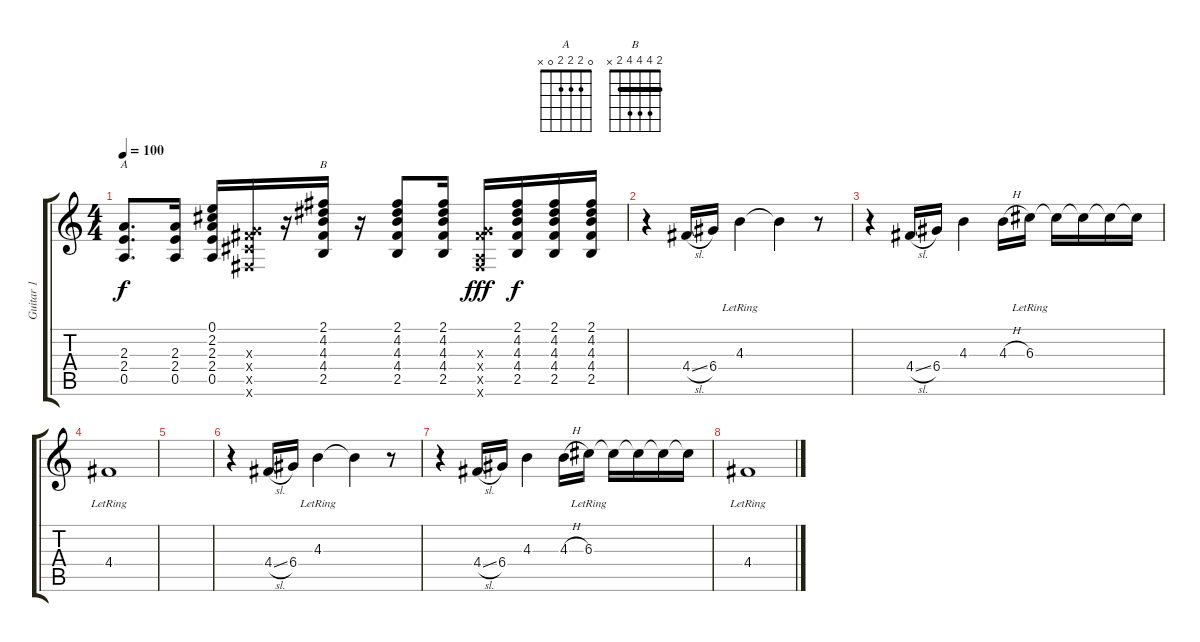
\track ("Guitar 1" "Guitar 1") {instrument acousticguitarnylon}
\staff {score tabs}
\tuning (E4 B3 G3 D3 A2 E2) {hide}
\chord ("A" 0 2 2 2 0 x)
\chord ("B" 2 4 4 4 2 x) {barre 2}
\ts (4 4)
\tempo 100
\clef g2
\ks c
(2.3 2.4 0.5).8{d ch "A" dy f} (2.3 2.4 0.5).16 (0.1 2.2 2.3 2.4 0.5).16 (0.3{x} 4.4{x} 4.5{x} 2.6{x}).16 r.16 (2.1 4.2 4.3 4.4 2.5).16{ch "B"} r.16 (2.1 4.2 4.3 4.4 2.5).8 (2.1 4.2 4.3 4.4 2.5).16 (0.3{x} 4.4{x} 0.5{x} 2.6{x}).16{dy fff} (2.1 4.2 4.3 4.4 2.5).16{dy f} (2.1 4.2 4.3 4.4 2.5).16 (2.1 4.2 4.3 4.4 2.5).16 |
r.4{volume 15} 4.4{sl}.16 6.4.16 4.3{lr}.4 4.3{t}.4 r.8 |
r.4 4.4{sl}.16 6.4.16 4.3.4 4.3{h}.16 6.3{lr}.16 6.3{t}.16 6.3{t}.16 6.3{t}.16 6.3{t}.16 |
4.4{lr}.1 |
|
r.4{volume 15} 4.4{sl}.16 6.4.16 4.3{lr}.4 4.3{t}.4 r.8 |
r.4 4.4{sl}.16 6.4.16 4.3.4 4.3{h}.16 6.3{lr}.16 6.3{t}.16 6.3{t}.16 6.3{t}.16 6.3{t}.16 |
4.4{lr}.1
